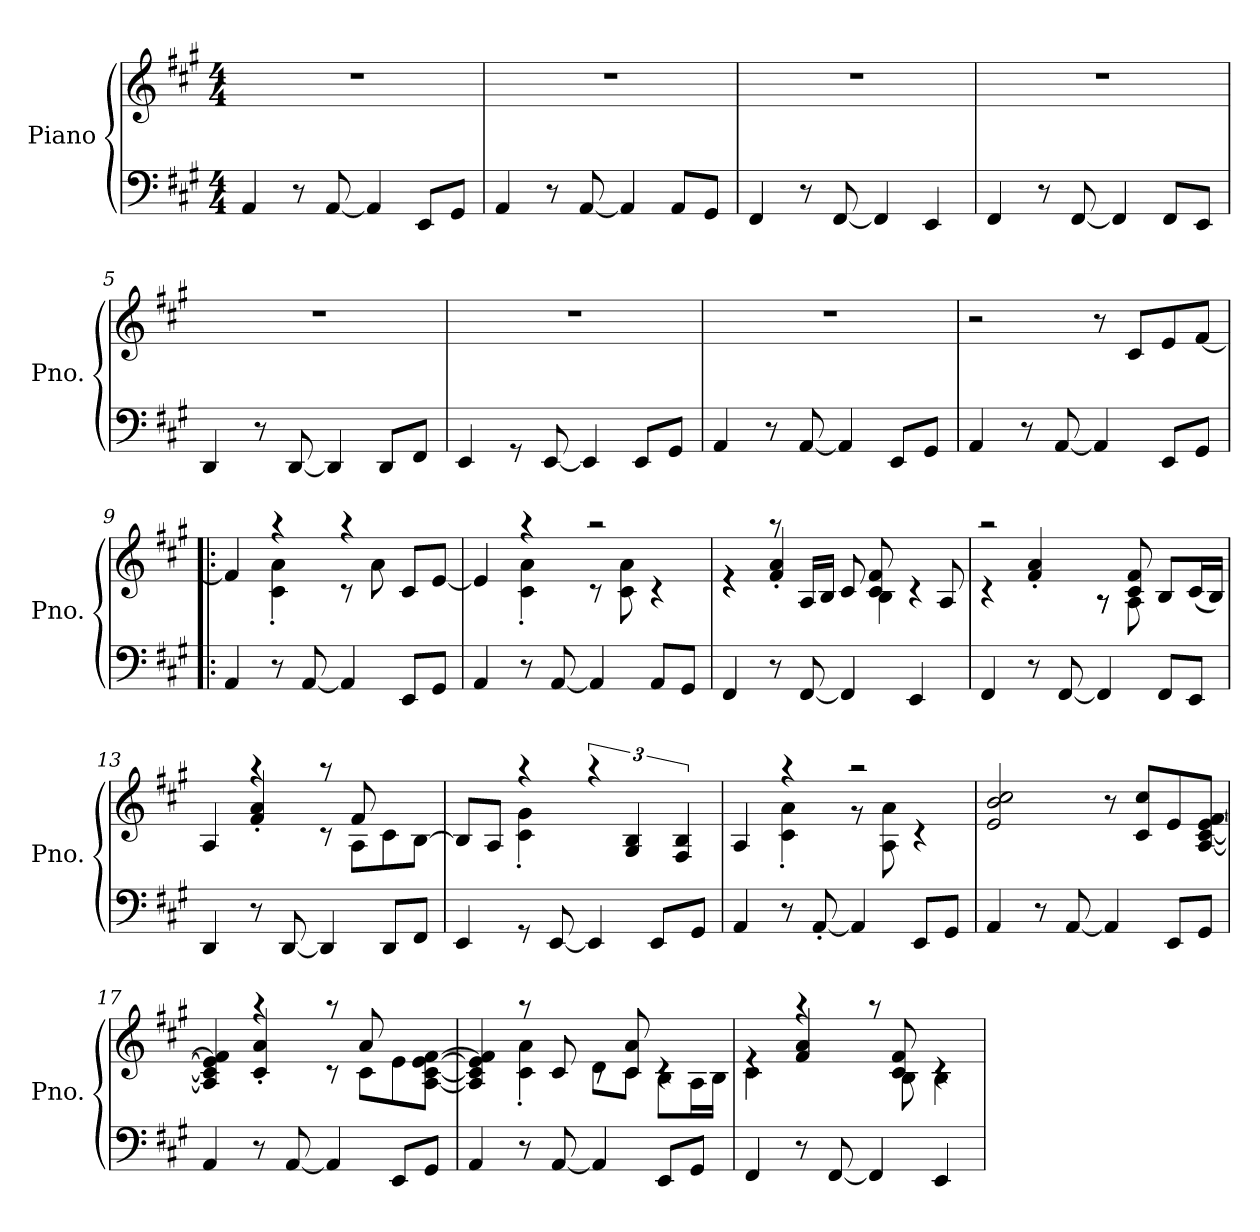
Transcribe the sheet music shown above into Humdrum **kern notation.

**kern	**kern
*part1	*part1
*staff2	*staff1
*I"Piano	*
*I'Pno.	*
*clefF4	*clefG2
*k[f#c#g#]	*k[f#c#g#]
*A:	*A:
*M4/4	*M4/4
=1	=1
4AA/	1r
8r	.
[8AA/	.
4AA/]	.
8EE/L	.
8GG#/J	.
=2	=2
4AA/	1r
8r	.
[8AA/	.
4AA/]	.
8AA/L	.
8GG#/J	.
=3	=3
4FF#/	1r
8r	.
[8FF#/	.
4FF#/]	.
4EE/	.
=4	=4
4FF#/	1r
8r	.
[8FF#/	.
4FF#/]	.
8FF#/L	.
8EE/J	.
!!LO:LB:g=z
=5	=5
4DD/	1r
8r	.
[8DD/	.
4DD/]	.
8DD/L	.
8FF#/J	.
=6	=6
4EE/	1r
8rGG	.
[8EE/	.
4EE/]	.
8EE/L	.
8GG#/J	.
=7	=7
4AA/	1r
8r	.
[8AA/	.
4AA/]	.
8EE/L	.
8GG#/J	.
=8	=8
4AA/	2r
8r	.
[8AA/	.
4AA/]	8r
.	8c#/L
8EE/L	8e/
8GG#/J	[8f#/J
!!LO:LB:g=z
=9!|:	=9!|:
*	*^
4AA/	4f#/]	4ryy
8r	4raa	4c#\' 4a\'
[8AA/	.	.
4AA/]	4raa	8rc
.	.	8a\
8EE/L	8c#/L	4ryy
8GG#/J	[8e/J	.
=10	=10	=10
4AA/	4e/]	4ryy
8r	4raa	4c#\' 4a\'
[8AA/	.	.
4AA/]	2raa	8rc
.	.	8c#\ 8a\
8AA/L	.	4rc
8GG#/J	.	.
=11	=11	=11
4FF#/	4re	4re
8r	8raa	4f#/' 4a/'
[8FF#/	16A/LL	.
.	16B/JJ	.
4FF#/]	8c#/	8ryy
.	4B\	8c#/ 8f#/
4EE/	.	4rc
.	8A/	.
!!LO:LB:g=z	!!
=12	=12	=12
4FF#/	2raa	4rc
8r	.	4f#/' 4a/'
[8FF#/	.	.
4FF#/]	8rA	8rA
.	8A\	8c#/ 8f#/
8FF#/L	8B/L	4ryy
8EE/J	(>16c#/L	.
.	16B/JJ)	.
=13	=13	=13
4DD/	4A/	4ryy
8r	4raa	4f#/' 4a/'
[8DD/	.	.
4DD/]	8raa	8rc
.	8A\L	8f#/
8DD/L	8c#\	4ryy
8FF#/J	[8B\J	.
=14	=14	=14
4EE/	8B/L]	4ryy
.	8A/J	.
8rGG	4raa	4c#\' 4g#\'
[8EE/	.	.
4EE/]	6raa	2ryy
.	6G#/ 6B/	.
8EE/L	.	.
.	6F#/ 6B/	.
8GG#/J	.	.
=15	=15	=15
4AA/	4A/	4ryy
8r	4raa	4c#\' 4a\'
[8AA'/	.	.
4AA/]	2raa	8rg
.	.	8A\ 8a\
8EE/L	.	4rc
8GG#/J	.	.
*	*v	*v
!!LO:PB:g=z
=16	=16
4AA/	2e/ 2b/ 2cc#/
8r	.
[8AA/	.
4AA/]	8r
.	8c#/ 8cc#/L
8EE/L	8e/
8GG#/J	[8A/ [8c#/ [8e/ [8f#/J
=17	=17
*	*^
4AA/	4A/] 4c#/] 4e/] 4f#/]	4ryy
8r	4raa	4c#/' 4a/'
[8AA/	.	.
4AA/]	8raa	8rc
.	8c#\L	8a/
8EE/L	8e\	4ryy
8GG#/J	[8A\ [8c#\ [8e\ [8f#\J	.
=18	=18	=18
4AA/	4A/] 4c#/] 4e/] 4f#/]	4ryy
8r	8raa	4c#\' 4a\'
[8AA/	8c#/	.
4AA/]	8d\L	8rc
.	8c#\J	8c#/ 8a/
8EE/L	8B\L	4rc
8GG#/J	16A\L	.
.	16B\JJ	.
!!LO:LB:g=z	!!
=19	=19	=19
4FF#/	4c#\	4re
8r	4raa	4f#/ 4a/
[8FF#/	.	.
4FF#/]	8raa	8ryy
.	8B\	8c#/ 8f#/
4EE/	4B\	4rc
*	*v	*v
=	=
*-	*-
